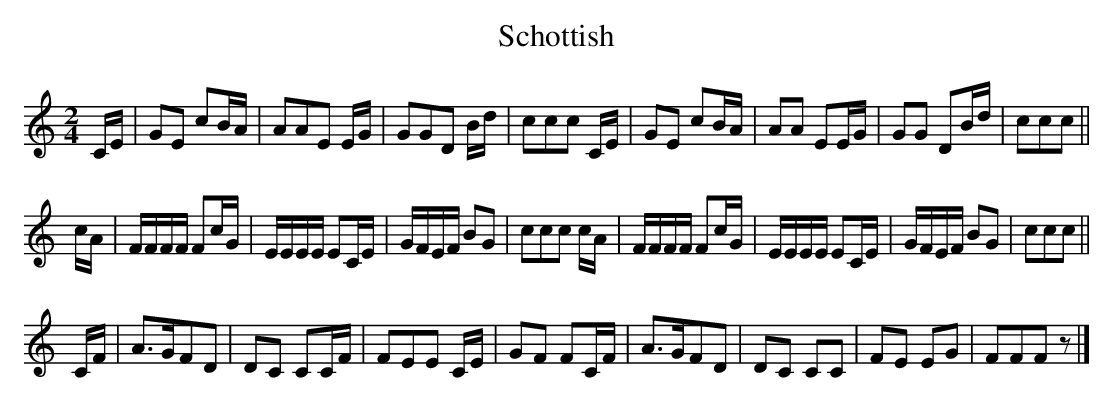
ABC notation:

X:1
T:Schottish
M:2/4
L:1/16
K:Cmaj
CE|G2E2 c2BA|A2A2E2 EG|G2G2D2 Bd|c2c2c2 CE|G2E2 c2BA|A2A2 E2EG|G2G2 D2Bd|c2c2c2||
cA|FFFF F2cG|EEEE E2CE|GFEF B2G2|c2c2c2 cA|FFFF F2cG|EEEE E2CE|GFEF B2G2|c2c2c2||
CF|A2>G2F2D2|D2C2 C2CF|F2E2E2 CE|G2F2 F2CF|A2>G2F2D2|D2C2 C2C2|F2E2 E2G2|F2F2F2z2|]
